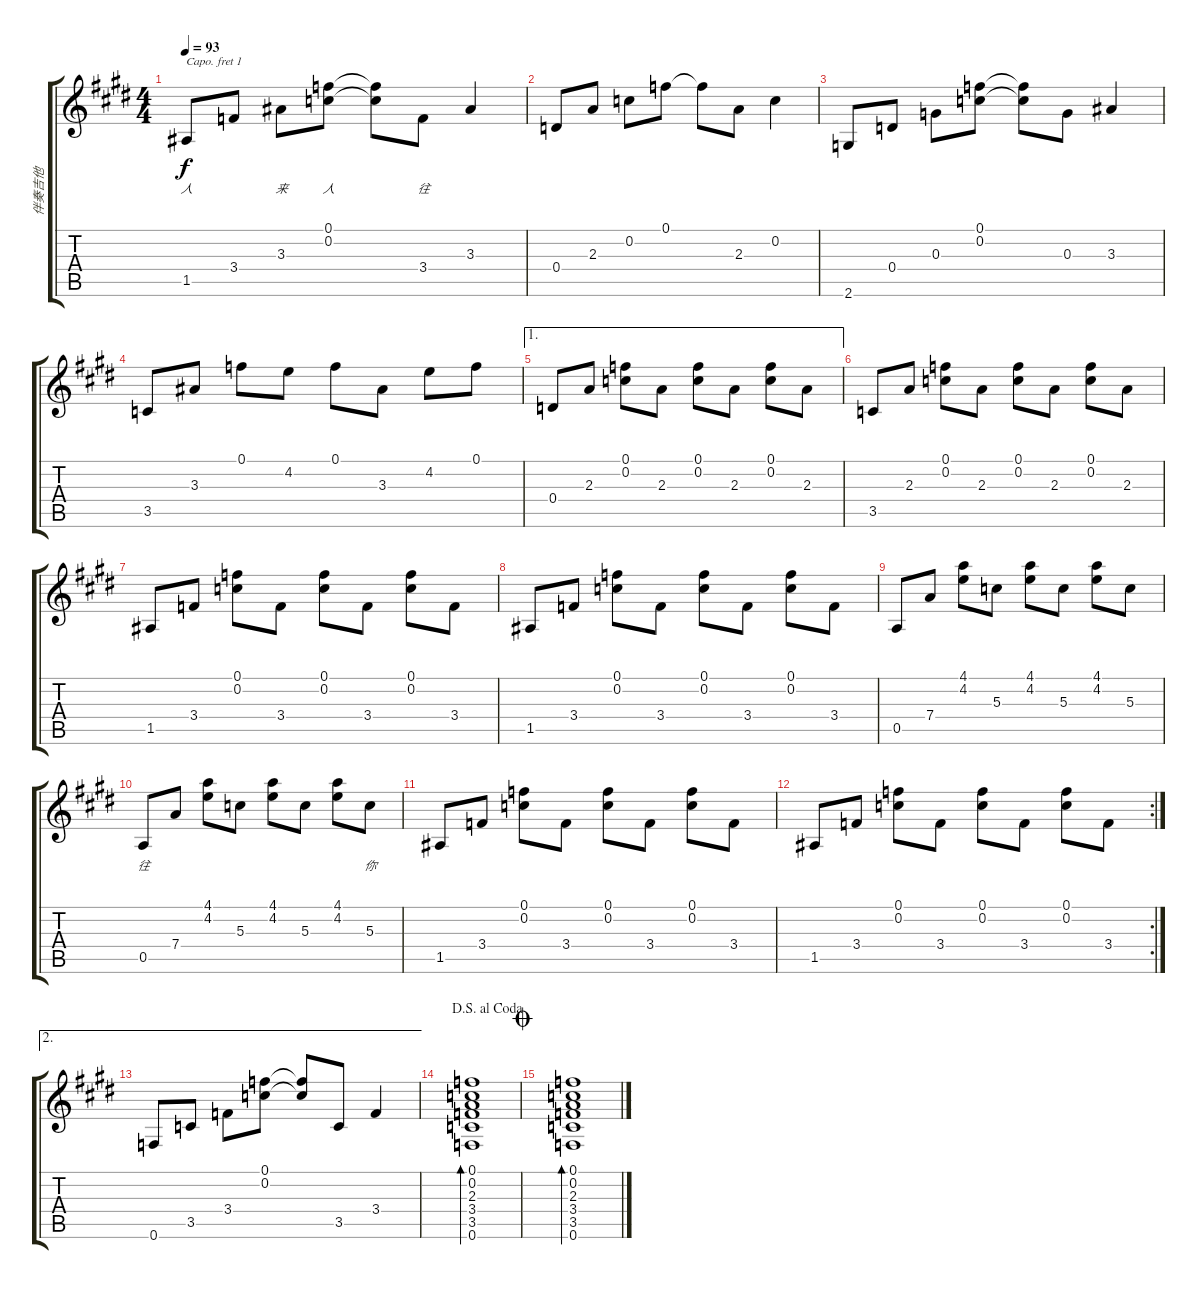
\track ("伴奏吉他" "伴奏吉他") {instrument acousticguitarnylon}
\staff {score tabs}
\capo 1
\tuning (E4 B3 Gb3 Db3 Ab2 E2) {hide}
\ts (4 4)
\tempo 93
\clef g2
\ks e
1.5.8{lyrics (0 "人") lyrics (1 "") lyrics (2 "") lyrics (3 "") lyrics (4 "") dy f} 3.4.8{lyrics (0 "") lyrics (1 "") lyrics (2 "") lyrics (3 "") lyrics (4 "")} 3.3.8{lyrics (0 "来") lyrics (1 "") lyrics (2 "") lyrics (3 "") lyrics (4 "")} (0.1 0.2).8{lyrics (0 "人") lyrics (1 "") lyrics (2 "") lyrics (3 "") lyrics (4 "")} (0.1{t} 0.2{t}).8{lyrics (0 "") lyrics (1 "") lyrics (2 "") lyrics (3 "") lyrics (4 "")} 3.4.8{lyrics (0 "往") lyrics (1 "") lyrics (2 "") lyrics (3 "") lyrics (4 "")} 3.3.4{lyrics (0 "") lyrics (1 "") lyrics (2 "") lyrics (3 "") lyrics (4 "")} |
0.4.8{lyrics (0 "") lyrics (1 "") lyrics (2 "") lyrics (3 "") lyrics (4 "")} 2.3.8{lyrics (0 "") lyrics (1 "") lyrics (2 "") lyrics (3 "") lyrics (4 "")} 0.2.8{lyrics (0 "") lyrics (1 "") lyrics (2 "") lyrics (3 "") lyrics (4 "")} 0.1.8{lyrics (0 "") lyrics (1 "") lyrics (2 "") lyrics (3 "") lyrics (4 "")} 0.1{t}.8{lyrics (0 "") lyrics (1 "") lyrics (2 "") lyrics (3 "") lyrics (4 "")} 2.3.8{lyrics (0 "") lyrics (1 "") lyrics (2 "") lyrics (3 "") lyrics (4 "")} 0.2.4{lyrics (0 "") lyrics (1 "") lyrics (2 "") lyrics (3 "") lyrics (4 "")} |
2.6.8{lyrics (0 "") lyrics (1 "") lyrics (2 "") lyrics (3 "") lyrics (4 "")} 0.4.8{lyrics (0 "") lyrics (1 "") lyrics (2 "") lyrics (3 "") lyrics (4 "")} 0.3.8{lyrics (0 "") lyrics (1 "") lyrics (2 "") lyrics (3 "") lyrics (4 "")} (0.1 0.2).8{lyrics (0 "") lyrics (1 "") lyrics (2 "") lyrics (3 "") lyrics (4 "")} (0.1{t} 0.2{t}).8{lyrics (0 "") lyrics (1 "") lyrics (2 "") lyrics (3 "") lyrics (4 "")} 0.3.8{lyrics (0 "") lyrics (1 "") lyrics (2 "") lyrics (3 "") lyrics (4 "")} 3.3.4{lyrics (0 "") lyrics (1 "") lyrics (2 "") lyrics (3 "") lyrics (4 "")} |
3.5.8{lyrics (0 "") lyrics (1 "") lyrics (2 "") lyrics (3 "") lyrics (4 "")} 3.3.8{lyrics (0 "") lyrics (1 "") lyrics (2 "") lyrics (3 "") lyrics (4 "")} 0.1.8{lyrics (0 "") lyrics (1 "") lyrics (2 "") lyrics (3 "") lyrics (4 "")} 4.2.8{lyrics (0 "") lyrics (1 "") lyrics (2 "") lyrics (3 "") lyrics (4 "")} 0.1.8{lyrics (0 "") lyrics (1 "") lyrics (2 "") lyrics (3 "") lyrics (4 "")} 3.3.8{txt "" lyrics (0 "") lyrics (1 "") lyrics (2 "") lyrics (3 "") lyrics (4 "")} 4.2.8{lyrics (0 "") lyrics (1 "") lyrics (2 "") lyrics (3 "") lyrics (4 "")} 0.1.8{lyrics (0 "") lyrics (1 "") lyrics (2 "") lyrics (3 "") lyrics (4 "")} |
\ae 1
0.4.8{lyrics (0 "") lyrics (1 "") lyrics (2 "") lyrics (3 "") lyrics (4 "")} 2.3.8{lyrics (0 "") lyrics (1 "") lyrics (2 "") lyrics (3 "") lyrics (4 "")} (0.1 0.2).8{lyrics (0 "") lyrics (1 "") lyrics (2 "") lyrics (3 "") lyrics (4 "")} 2.3.8{lyrics (0 "") lyrics (1 "") lyrics (2 "") lyrics (3 "") lyrics (4 "")} (0.1 0.2).8{lyrics (0 "") lyrics (1 "") lyrics (2 "") lyrics (3 "") lyrics (4 "")} 2.3.8{lyrics (0 "") lyrics (1 "") lyrics (2 "") lyrics (3 "") lyrics (4 "")} (0.1 0.2).8{lyrics (0 "") lyrics (1 "") lyrics (2 "") lyrics (3 "") lyrics (4 "")} 2.3.8{lyrics (0 "") lyrics (1 "") lyrics (2 "") lyrics (3 "") lyrics (4 "")} |
3.5.8{lyrics (0 "") lyrics (1 "") lyrics (2 "") lyrics (3 "") lyrics (4 "")} 2.3.8{lyrics (0 "") lyrics (1 "") lyrics (2 "") lyrics (3 "") lyrics (4 "")} (0.1 0.2).8{lyrics (0 "") lyrics (1 "") lyrics (2 "") lyrics (3 "") lyrics (4 "")} 2.3.8{lyrics (0 "") lyrics (1 "") lyrics (2 "") lyrics (3 "") lyrics (4 "")} (0.1 0.2).8{lyrics (0 "") lyrics (1 "") lyrics (2 "") lyrics (3 "") lyrics (4 "")} 2.3.8{lyrics (0 "") lyrics (1 "") lyrics (2 "") lyrics (3 "") lyrics (4 "")} (0.1 0.2).8{lyrics (0 "") lyrics (1 "") lyrics (2 "") lyrics (3 "") lyrics (4 "")} 2.3.8{lyrics (0 "") lyrics (1 "") lyrics (2 "") lyrics (3 "") lyrics (4 "")} |
1.5.8{lyrics (0 "") lyrics (1 "") lyrics (2 "") lyrics (3 "") lyrics (4 "")} 3.4.8{lyrics (0 "") lyrics (1 "") lyrics (2 "") lyrics (3 "") lyrics (4 "")} (0.1 0.2).8{lyrics (0 "") lyrics (1 "") lyrics (2 "") lyrics (3 "") lyrics (4 "")} 3.4.8{lyrics (0 "") lyrics (1 "") lyrics (2 "") lyrics (3 "") lyrics (4 "")} (0.1 0.2).8{lyrics (0 "") lyrics (1 "") lyrics (2 "") lyrics (3 "") lyrics (4 "")} 3.4.8{lyrics (0 "") lyrics (1 "") lyrics (2 "") lyrics (3 "") lyrics (4 "")} (0.1 0.2).8{lyrics (0 "") lyrics (1 "") lyrics (2 "") lyrics (3 "") lyrics (4 "")} 3.4.8{lyrics (0 "") lyrics (1 "") lyrics (2 "") lyrics (3 "") lyrics (4 "")} |
1.5.8{lyrics (0 "") lyrics (1 "") lyrics (2 "") lyrics (3 "") lyrics (4 "")} 3.4.8{lyrics (0 "") lyrics (1 "") lyrics (2 "") lyrics (3 "") lyrics (4 "")} (0.1 0.2).8{lyrics (0 "") lyrics (1 "") lyrics (2 "") lyrics (3 "") lyrics (4 "")} 3.4.8{lyrics (0 "") lyrics (1 "") lyrics (2 "") lyrics (3 "") lyrics (4 "")} (0.1 0.2).8{lyrics (0 "") lyrics (1 "") lyrics (2 "") lyrics (3 "") lyrics (4 "")} 3.4.8{lyrics (0 "") lyrics (1 "") lyrics (2 "") lyrics (3 "") lyrics (4 "")} (0.1 0.2).8{lyrics (0 "") lyrics (1 "") lyrics (2 "") lyrics (3 "") lyrics (4 "")} 3.4.8{lyrics (0 "") lyrics (1 "") lyrics (2 "") lyrics (3 "") lyrics (4 "")} |
0.5.8{lyrics (0 "") lyrics (1 "") lyrics (2 "") lyrics (3 "") lyrics (4 "")} 7.4.8{lyrics (0 "") lyrics (1 "") lyrics (2 "") lyrics (3 "") lyrics (4 "")} (4.1 4.2).8{lyrics (0 "") lyrics (1 "") lyrics (2 "") lyrics (3 "") lyrics (4 "")} 5.3.8{lyrics (0 "") lyrics (1 "") lyrics (2 "") lyrics (3 "") lyrics (4 "")} (4.1 4.2).8{lyrics (0 "") lyrics (1 "") lyrics (2 "") lyrics (3 "") lyrics (4 "")} 5.3.8{lyrics (0 "") lyrics (1 "") lyrics (2 "") lyrics (3 "") lyrics (4 "")} (4.1 4.2).8{lyrics (0 "") lyrics (1 "") lyrics (2 "") lyrics (3 "") lyrics (4 "")} 5.3.8{lyrics (0 "") lyrics (1 "") lyrics (2 "") lyrics (3 "") lyrics (4 "")} |
0.5.8{lyrics (0 "往") lyrics (1 "") lyrics (2 "") lyrics (3 "") lyrics (4 "")} 7.4.8{lyrics (0 "") lyrics (1 "") lyrics (2 "") lyrics (3 "") lyrics (4 "")} (4.1 4.2).8{lyrics (0 "") lyrics (1 "") lyrics (2 "") lyrics (3 "") lyrics (4 "")} 5.3.8{lyrics (0 "") lyrics (1 "") lyrics (2 "") lyrics (3 "") lyrics (4 "")} (4.1 4.2).8{lyrics (0 "") lyrics (1 "") lyrics (2 "") lyrics (3 "") lyrics (4 "")} 5.3.8{lyrics (0 "") lyrics (1 "") lyrics (2 "") lyrics (3 "") lyrics (4 "")} (4.1 4.2).8{lyrics (0 "") lyrics (1 "") lyrics (2 "") lyrics (3 "") lyrics (4 "")} 5.3.8{lyrics (0 "你") lyrics (1 "") lyrics (2 "") lyrics (3 "") lyrics (4 "")} |
1.5.8 3.4.8 (0.1 0.2).8 3.4.8 (0.1 0.2).8 3.4.8 (0.1 0.2).8 3.4.8 |
\rc 2
1.5.8 3.4.8 (0.1 0.2).8 3.4.8 (0.1 0.2).8 3.4.8 (0.1 0.2).8 3.4.8 |
\ae 2
0.6.8 3.5.8 3.4.8 (0.1 0.2).8 (0.1{t} 0.2{t}).8 3.5.8 3.4.4 |
\jump dalsegnoalcoda
(0.1 0.2 2.3 3.4 3.5 0.6).1{bd 240} |
\jump coda
(0.1 0.2 2.3 3.4 3.5 0.6).1{bd 240}
